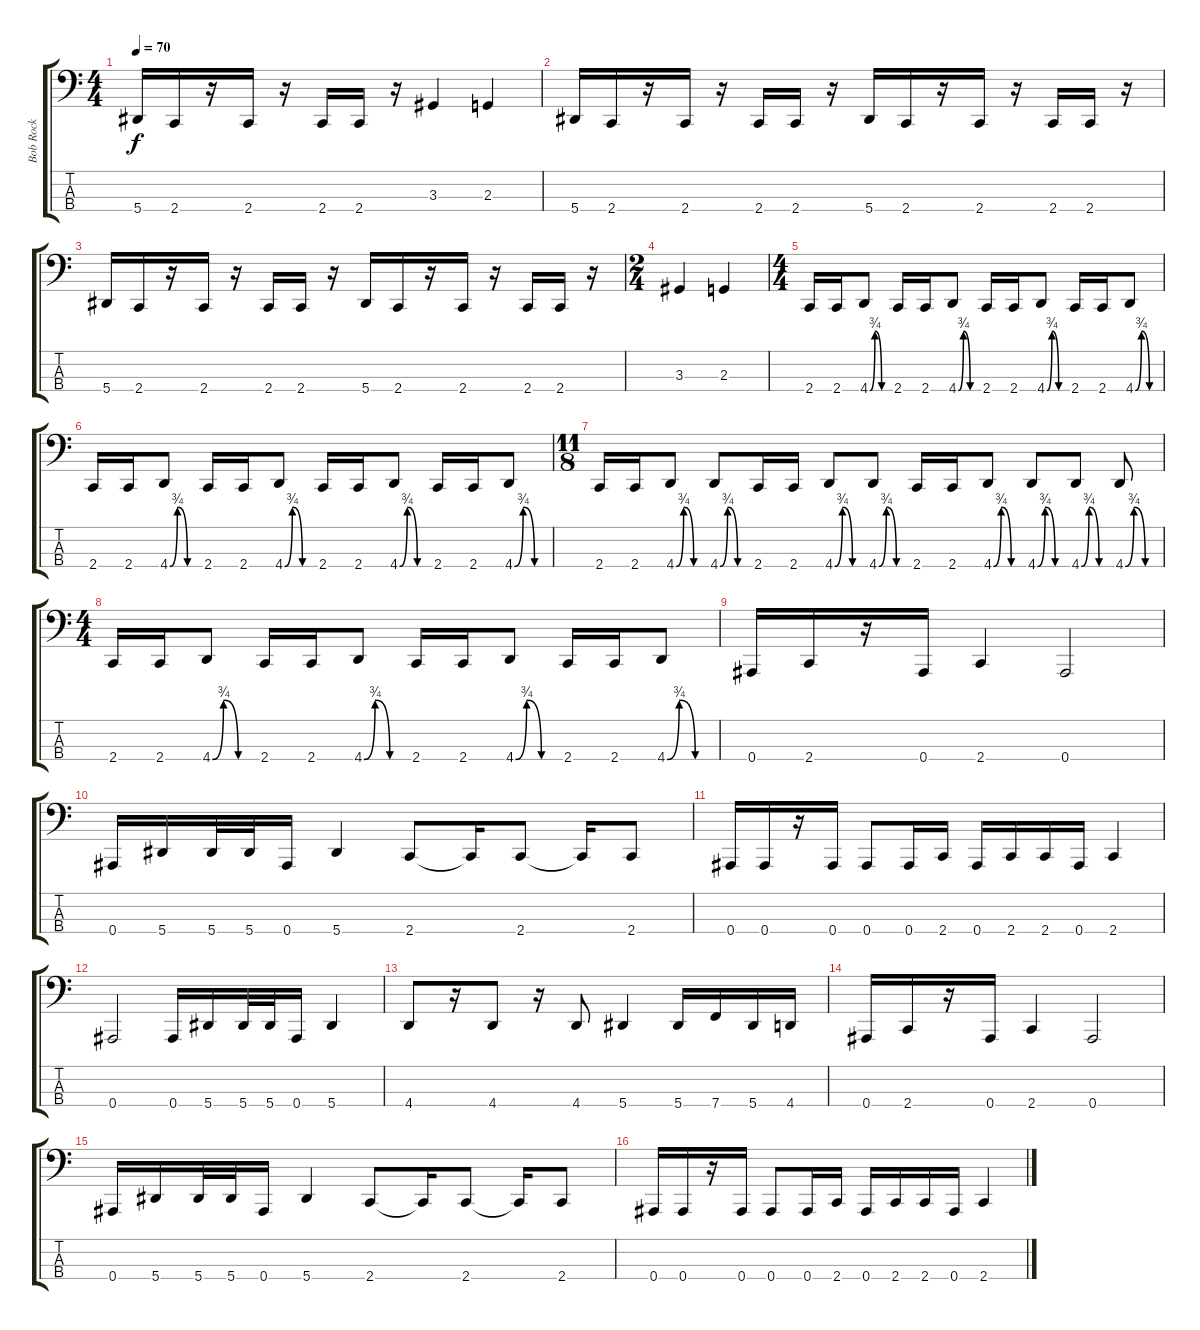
\track ("Bob Rock" "Bob Rock") {instrument electricbasspick}
\staff {score tabs}
\tuning (Eb2 Bb1 F1 Bb0) {hide}
\ts (4 4)
\tempo 70
\clef f4
\ks c
5.4.16{dy f} 2.4.16 r.16 2.4.16 r.16 2.4.16 2.4.16 r.16 3.3.4 2.3.4 |
5.4.16 2.4.16 r.16 2.4.16 r.16 2.4.16 2.4.16 r.16 5.4.16 2.4.16 r.16 2.4.16 r.16 2.4.16 2.4.16 r.16 |
5.4.16 2.4.16 r.16 2.4.16 r.16 2.4.16 2.4.16 r.16 5.4.16 2.4.16 r.16 2.4.16 r.16 2.4.16 2.4.16 r.16 |
\ts (2 4)
3.3.4 2.3.4 |
\ts (4 4)
2.4.16 2.4.16 4.4{be (custom 0 0 15 3 35 0 60 0)}.8 2.4.16 2.4.16 4.4{be (custom 0 0 15 3 35 0 60 0)}.8 2.4.16 2.4.16 4.4{be (custom 0 0 15 3 35 0 60 0)}.8 2.4.16 2.4.16 4.4{be (custom 0 0 15 3 35 0 60 0)}.8 |
2.4.16 2.4.16 4.4{be (custom 0 0 15 3 35 0 60 0)}.8 2.4.16 2.4.16 4.4{be (custom 0 0 15 3 35 0 60 0)}.8 2.4.16 2.4.16 4.4{be (custom 0 0 15 3 35 0 60 0)}.8 2.4.16 2.4.16 4.4{be (custom 0 0 15 3 35 0 60 0)}.8 |
\ts (11 8)
2.4.16 2.4.16 4.4{be (custom 0 0 15 3 35 0 60 0)}.8 4.4{be (custom 0 0 15 3 35 0 60 0)}.8 2.4.16 2.4.16 4.4{be (custom 0 0 15 3 35 0 60 0)}.8 4.4{be (custom 0 0 15 3 35 0 60 0)}.8 2.4.16 2.4.16 4.4{be (custom 0 0 15 3 35 0 60 0)}.8 4.4{be (custom 0 0 15 3 35 0 60 0)}.8 4.4{be (custom 0 0 15 3 35 0 60 0)}.8 4.4{be (custom 0 0 15 3 35 0 60 0)}.8 |
\ts (4 4)
2.4.16 2.4.16 4.4{be (custom 0 0 15 3 35 0 60 0)}.8 2.4.16 2.4.16 4.4{be (custom 0 0 15 3 35 0 60 0)}.8 2.4.16 2.4.16 4.4{be (custom 0 0 15 3 35 0 60 0)}.8 2.4.16 2.4.16 4.4{be (custom 0 0 15 3 35 0 60 0)}.8 |
0.4.16 2.4.16 r.16 0.4.16 2.4.4 0.4.2 |
0.4.16 5.4.16 5.4.32 5.4.32 0.4.16 5.4.4 2.4.8 2.4{t}.16 2.4.8 2.4{t}.16 2.4.8 |
0.4.16 0.4.16 r.16 0.4.16 0.4.8 0.4.16 2.4.16 0.4.16 2.4.16 2.4.16 0.4.16 2.4.4 |
0.4.2 0.4.16 5.4.16 5.4.32 5.4.32 0.4.16 5.4.4 |
4.4.8 r.16 4.4.8 r.16 4.4.8 5.4.4 5.4.16 7.4.16 5.4.16 4.4.16 |
0.4.16 2.4.16 r.16 0.4.16 2.4.4 0.4.2 |
0.4.16 5.4.16 5.4.32 5.4.32 0.4.16 5.4.4 2.4.8 2.4{t}.16 2.4.8 2.4{t}.16 2.4.8 |
0.4.16 0.4.16 r.16 0.4.16 0.4.8 0.4.16 2.4.16 0.4.16 2.4.16 2.4.16 0.4.16 2.4.4
